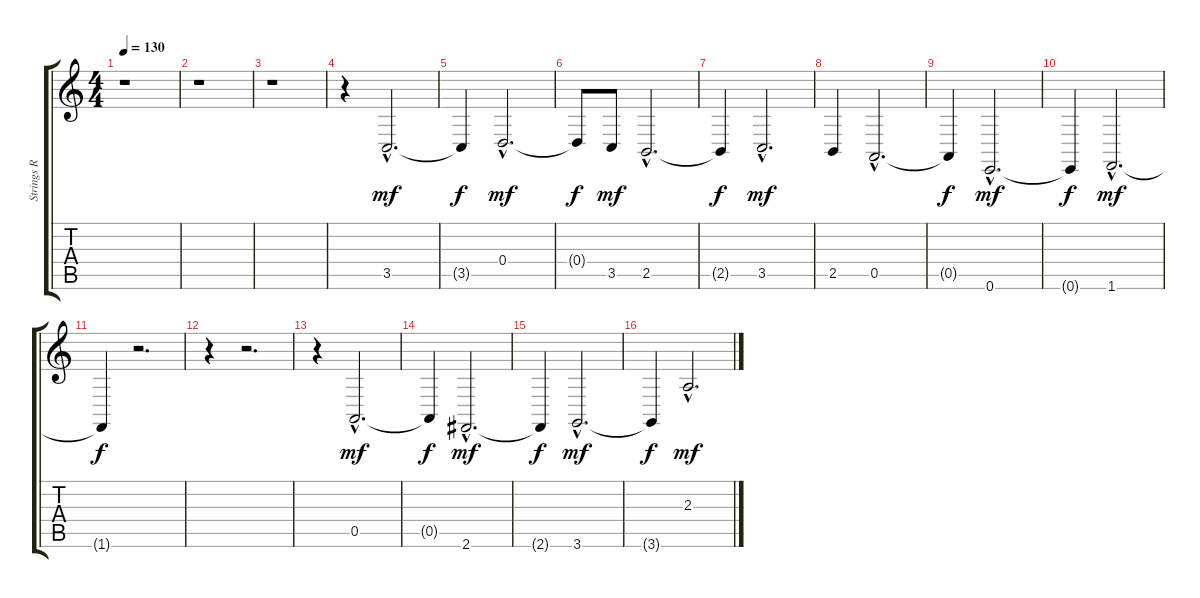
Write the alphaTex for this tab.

\track ("Strings R" "Strings R") {instrument stringensemble1}
\staff {score tabs}
\tuning (E4 B3 G3 D3 A2 E2) {hide}
\ts (4 4)
\tempo 130
\clef g2
\ks c
r.1{dy f} |
r.1 |
r.1 |
r.4 3.5{hac}.2{d dy mf} |
3.5{t}.4{dy f} 0.4{hac}.2{d dy mf} |
0.4{t}.8{dy f} 3.5.8{dy mf} 2.5{hac}.2{d} |
2.5{t}.4{dy f} 3.5{hac}.2{d dy mf} |
2.5.4 0.5{hac}.2{d} |
0.5{t}.4{dy f} 0.6{hac}.2{d dy mf} |
0.6{t}.4{dy f} 1.6{hac}.2{d dy mf} |
1.6{t}.4{dy f} r.2{d} |
r.4 r.2{d} |
r.4 0.5{hac}.2{d dy mf} |
0.5{t}.4{dy f} 2.6{hac}.2{d dy mf} |
2.6{t}.4{dy f} 3.6{hac}.2{d dy mf} |
3.6{t}.4{dy f} 2.3{hac}.2{d dy mf}
